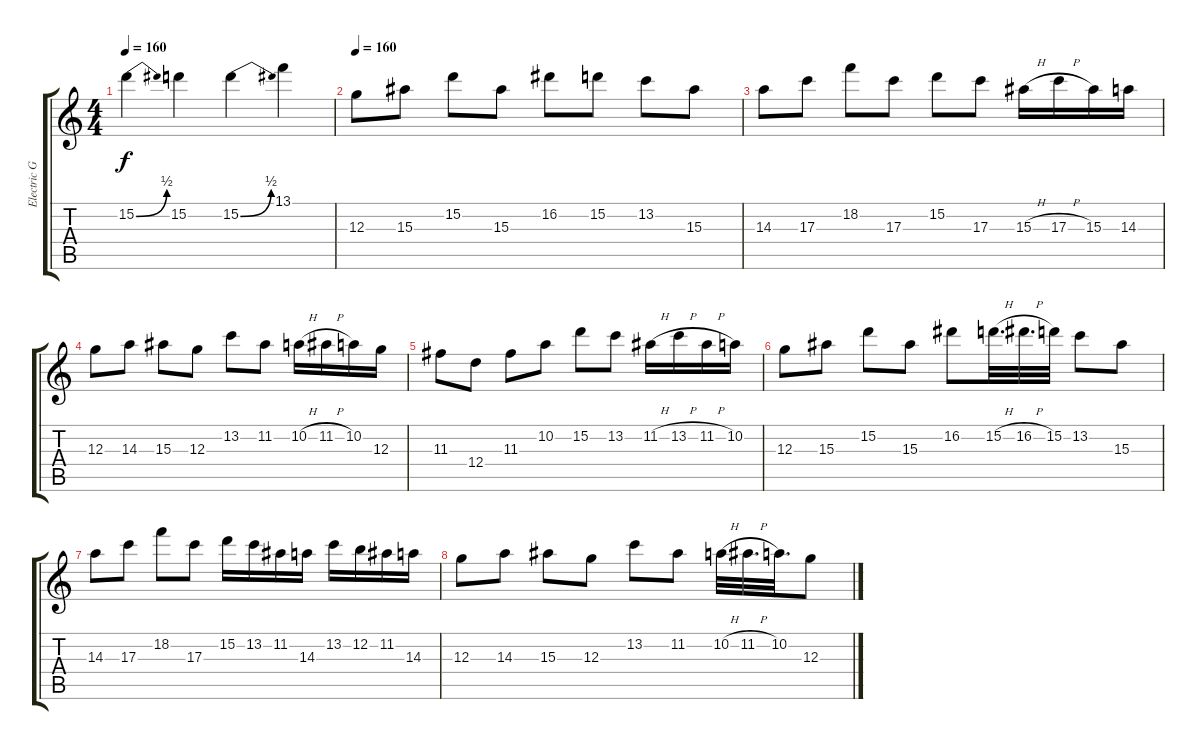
\track ("Electric Guitar" "Electric G") {instrument distortionguitar}
\staff {score tabs}
\tuning (E4 B3 G3 D3 A2 E2) {hide}
\ts (4 4)
\tempo 160
\clef g2
\ks c
15.2{be (bend 0 0 60 2)}.4{dy f} 15.2.4 15.2{be (bend 0 0 60 2)}.4 13.1.4 |
\tempo 160
12.3.8 15.3.8 15.2.8 15.3.8 16.2.8 15.2.8 13.2.8 15.3.8 |
14.3.8 17.3.8 18.2.8 17.3.8 15.2.8 17.3.8 15.3{h}.16 17.3{h}.16 15.3.16 14.3.16 |
12.3.8 14.3.8 15.3.8 12.3.8 13.2.8 11.2.8 10.2{h}.16 11.2{h}.16 10.2.16 12.3.16 |
11.3.8 12.4.8 11.3.8 10.2.8 15.2.8 13.2.8 11.2{h}.16 13.2{h}.16 11.2{h}.16 10.2.16 |
12.3.8 15.3.8 15.2.8 15.3.8 16.2.8 15.2{h}.32{d} 16.2{h}.32{d} 15.2.32 13.2.8 15.3.8 |
14.3.8 17.3.8 18.2.8 17.3.8 15.2.16 13.2.16 11.2.16 14.3.16 13.2.16 12.2.16 11.2.16 14.3.16 |
12.3.8 14.3.8 15.3.8 12.3.8 13.2.8 11.2.8 10.2{h}.32 11.2{h}.32{d} 10.2.32{d} 12.3.8
